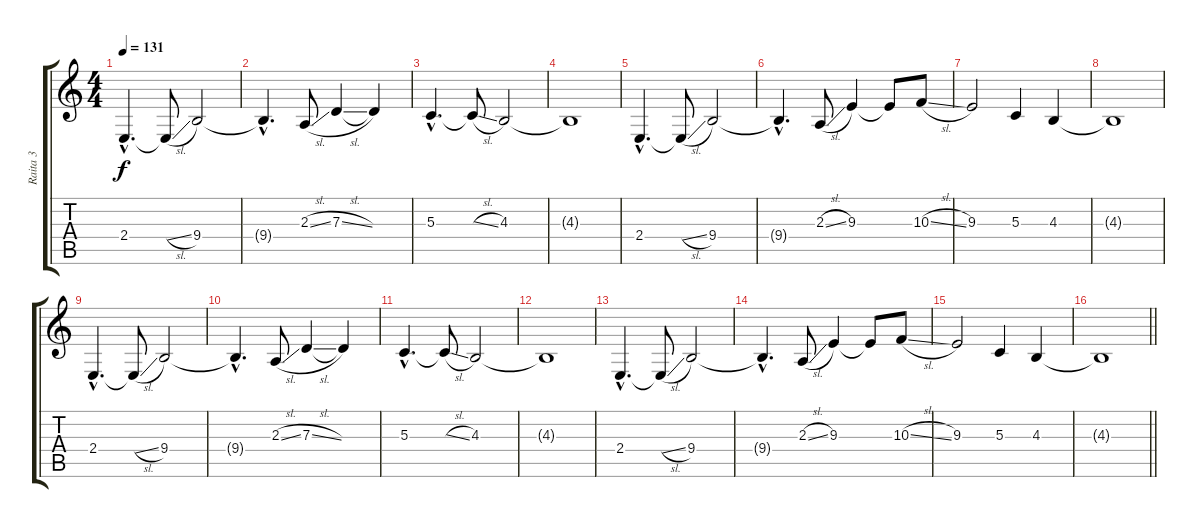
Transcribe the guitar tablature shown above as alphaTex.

\track ("Raita 3" "Raita 3") {instrument choiraahs}
\staff {score tabs}
\tuning (E4 B3 G3 D3 A2 E2) {hide}
\ts (4 4)
\tempo 131
\clef g2
\ks c
2.4{hac}.4{d dy f volume 15} 2.4{sl t}.8 9.4.2 |
9.4{hac t}.4{d} 2.3{sl}.8 7.3{sl}.4 7.3{t}.4 |
5.3{hac}.4{d} 5.3{sl t}.8 4.3.2 |
4.3{t}.1 |
2.4{hac}.4{d} 2.4{sl t}.8 9.4.2 |
9.4{hac t}.4{d} 2.3{sl}.8 9.3.4 9.3{t}.8 10.3{sl}.8 |
9.3.2 5.3.4 4.3.4 |
4.3{t}.1 |
2.4{hac}.4{d volume 15} 2.4{sl t}.8 9.4.2 |
9.4{hac t}.4{d} 2.3{sl}.8 7.3{sl}.4 7.3{t}.4 |
5.3{hac}.4{d} 5.3{sl t}.8 4.3.2 |
4.3{t}.1 |
2.4{hac}.4{d} 2.4{sl t}.8 9.4.2 |
9.4{hac t}.4{d} 2.3{sl}.8 9.3.4 9.3{t}.8 10.3{sl}.8 |
9.3.2 5.3.4 4.3.4 |
\barLineRight lightlight
4.3{t}.1{volume 2}
